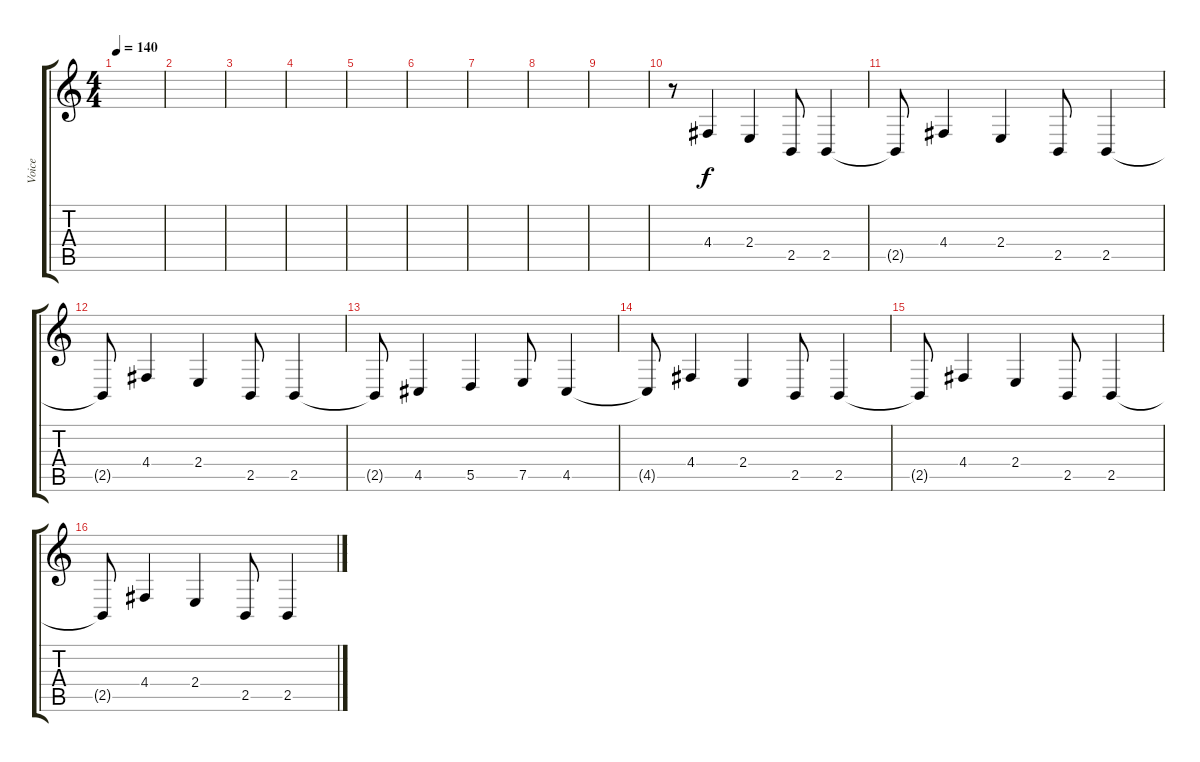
\track ("Voice" "Voice") {instrument lead1square}
\staff {score tabs}
\tuning (E4 B3 G3 D3 A2 E2) {hide}
\ts (4 4)
\tempo 140
\clef g2
\ks c
|
|
|
|
|
|
|
|
|
r.8{volume 13} 4.4.4 2.4.4 2.5.8 2.5.4 |
2.5{t}.8 4.4.4 2.4.4 2.5.8 2.5.4 |
2.5{t}.8 4.4.4 2.4.4 2.5.8 2.5.4 |
2.5{t}.8 4.5.4 5.5.4 7.5.8 4.5.4 |
4.5{t}.8 4.4.4 2.4.4 2.5.8 2.5.4 |
2.5{t}.8 4.4.4 2.4.4 2.5.8 2.5.4 |
2.5{t}.8 4.4.4 2.4.4 2.5.8 2.5.4
